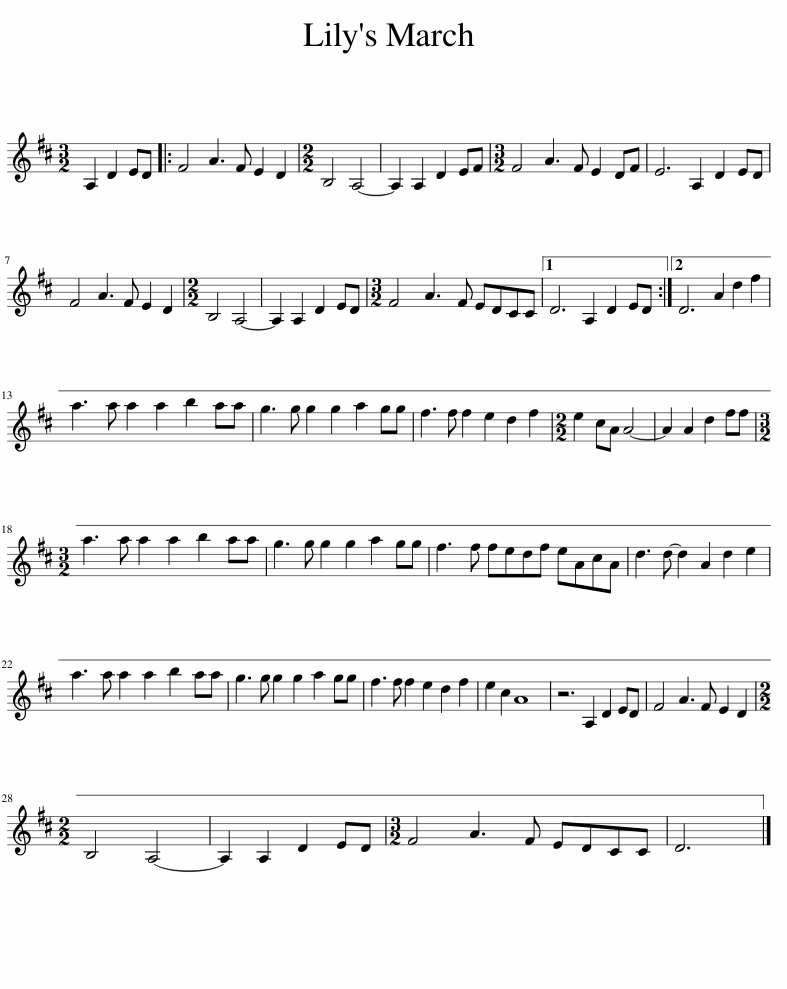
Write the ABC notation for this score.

X:1
L:1/8
M:3/2
I:linebreak $
K:D
V:1 treble
V:1
 A,2 D2 ED |: F4 A3 F E2 D2 |[M:2/2] B,4 A,4- | A,2 A,2 D2 EF |[M:3/2] F4 A3 F E2 DF | %5
 E6 A,2 D2 ED |$ F4 A3 F E2 D2 |[M:2/2] B,4 A,4- | A,2 A,2 D2 ED |[M:3/2] F4 A3 F EDCC |1 %10
 D6 A,2 D2 ED :|2 D6 A2 d2 f2 |$ a3 a a2 a2 b2 aa | g3 g g2 g2 a2 gg | f3 f f2 e2 d2 f2 | %15
[M:2/2] e2 cA A4- | A2 A2 d2 ff |$[M:3/2] a3 a a2 a2 b2 aa | g3 g g2 g2 a2 gg | f3 f fedf eAcA | %20
 d3 d- d2 A2 d2 e2 |$ a3 a a2 a2 b2 aa | g3 g g2 g2 a2 gg | f3 f f2 e2 d2 f2 | e2 c2 A8 | %25
 z6 A,2 D2 ED | F4 A3 F E2 D2 |$[M:2/2] B,4 A,4- | A,2 A,2 D2 ED |[M:3/2] F4 A3 F EDCC | %30
 D6 |] %31
